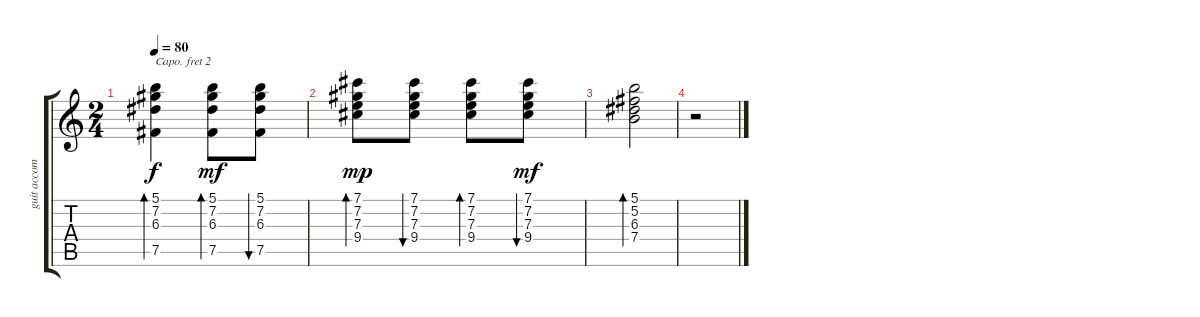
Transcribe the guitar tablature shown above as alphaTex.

\track ("guit accomp." "guit accom") {instrument acousticguitarsteel}
\staff {score tabs}
\capo 2
\tuning (E4 B3 G3 D3 A2 E2) {hide}
\ts (2 4)
\tempo 80
\clef g2
\ks c
(5.1 7.2 6.3 7.5).4{bd 30 dy f} (5.1 7.2 6.3 7.5).8{bd 30 dy mf} (5.1 7.2 6.3 7.5).8{bu 30} |
(7.1 7.2 7.3 9.4).8{bd 30 dy mp} (7.1 7.2 7.3 9.4).8{bu 30} (7.1 7.2 7.3 9.4).8{bd 30} (7.1 7.2 7.3 9.4).8{bu 30 dy mf} |
(5.1 5.2 6.3 7.4).2{bd 30} |
r.2
